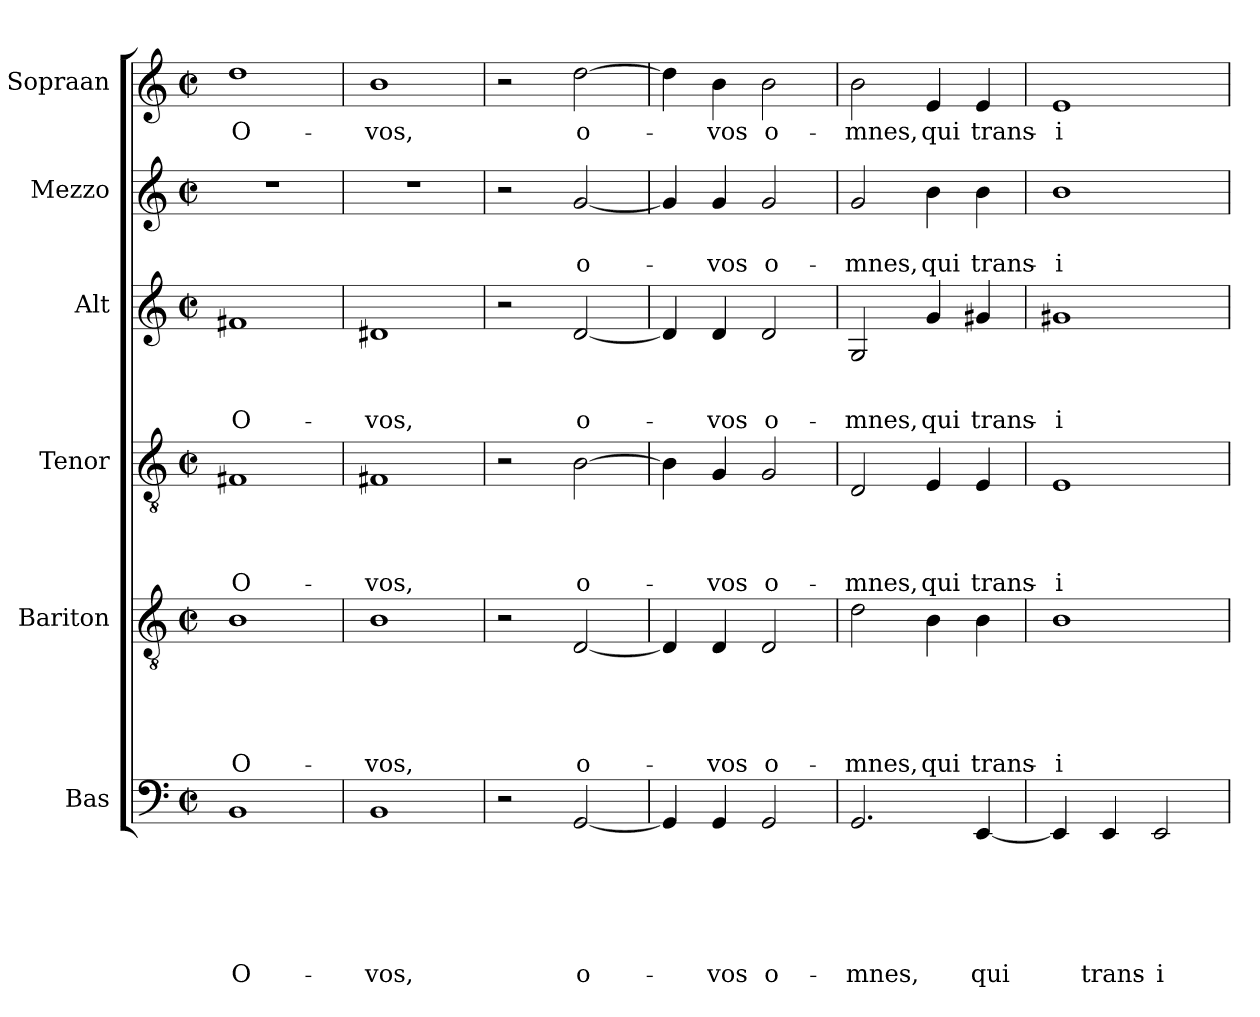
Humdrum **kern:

**kern	**text	**text	**text	**text	**text	**text	**kern	**text	**text	**text	**text	**text	**kern	**text	**text	**text	**text	**kern	**text	**text	**text	**kern	**text	**text	**kern	**text
*part6	*part6	*part6	*part6	*part6	*part6	*part6	*part5	*part5	*part5	*part5	*part5	*part5	*part4	*part4	*part4	*part4	*part4	*part3	*part3	*part3	*part3	*part2	*part2	*part2	*part1	*part1
*staff6	*staff6	*staff6	*staff6	*staff6	*staff6	*staff6	*staff5	*staff5	*staff5	*staff5	*staff5	*staff5	*staff4	*staff4	*staff4	*staff4	*staff4	*staff3	*staff3	*staff3	*staff3	*staff2	*staff2	*staff2	*staff1	*staff1
*I"Bas	*	*	*	*	*	*	*I"Bariton	*	*	*	*	*	*I"Tenor	*	*	*	*	*I"Alt	*	*	*	*I"Mezzo	*	*	*I"Sopraan	*
*I'B	*	*	*	*	*	*	*I'Br	*	*	*	*	*	*I'T	*	*	*	*	*I'A	*	*	*	*	*	*	*I'S	*
*clefF4	*	*	*	*	*	*	*clefGv2	*	*	*	*	*	*clefGv2	*	*	*	*	*clefG2	*	*	*	*clefG2	*	*	*clefG2	*
*k[]	*	*	*	*	*	*	*k[]	*	*	*	*	*	*k[]	*	*	*	*	*k[]	*	*	*	*k[]	*	*	*k[]	*
*C:	*	*	*	*	*	*	*C:	*	*	*	*	*	*C:	*	*	*	*	*C:	*	*	*	*C:	*	*	*C:	*
*M2/2	*	*	*	*	*	*	*M2/2	*	*	*	*	*	*M2/2	*	*	*	*	*M2/2	*	*	*	*M2/2	*	*	*M2/2	*
*met(c|)	*	*	*	*	*	*	*met(c|)	*	*	*	*	*	*met(c|)	*	*	*	*	*met(c|)	*	*	*	*met(c|)	*	*	*met(c|)	*
=1	=1	=1	=1	=1	=1	=1	=1	=1	=1	=1	=1	=1	=1	=1	=1	=1	=1	=1	=1	=1	=1	=1	=1	=1	=1	=1
!	!	!	!	!	!	!LO:LY:b	!	!	!	!	!	!LO:LY:b	!	!	!	!	!LO:LY:b	!	!	!	!LO:LY:b	!	!	!	!	!LO:LY:b
1BB	.	.	.	.	.	O-	1B	.	.	.	.	O-	1F#X	.	.	.	O-	1f#X	.	.	O-	1r	.	.	1dd	O-
=2	=2	=2	=2	=2	=2	=2	=2	=2	=2	=2	=2	=2	=2	=2	=2	=2	=2	=2	=2	=2	=2	=2	=2	=2	=2	=2
!	!	!	!	!	!	!LO:LY:b	!	!	!	!	!	!LO:LY:b	!	!	!	!	!LO:LY:b	!	!	!	!LO:LY:b	!	!	!	!	!LO:LY:b
1BB	.	.	.	.	.	-vos,	1B	.	.	.	.	-vos,	1F#X	.	.	.	-vos,	1d#X	.	.	-vos,	1r	.	.	1b	-vos,
=3	=3	=3	=3	=3	=3	=3	=3	=3	=3	=3	=3	=3	=3	=3	=3	=3	=3	=3	=3	=3	=3	=3	=3	=3	=3	=3
2r	.	.	.	.	.	.	2r	.	.	.	.	.	2r	.	.	.	.	2r	.	.	.	2r	.	.	2r	.
!	!	!	!	!	!	!LO:LY:b	!	!	!	!	!	!LO:LY:b	!	!	!	!	!LO:LY:b	!	!	!	!LO:LY:b	!	!	!LO:LY:b	!	!LO:LY:b
[2GG/	.	.	.	.	.	o-	[2D/	.	.	.	.	o-	[2B\	.	.	.	o-	[2d/	.	.	o-	[2g/	.	o-	[2dd\	o-
=4	=4	=4	=4	=4	=4	=4	=4	=4	=4	=4	=4	=4	=4	=4	=4	=4	=4	=4	=4	=4	=4	=4	=4	=4	=4	=4
4GG/]	.	.	.	.	.	.	4D/]	.	.	.	.	.	4B\]	.	.	.	.	4d/]	.	.	.	4g/]	.	.	4dd\]	.
!	!	!	!	!	!	!LO:LY:b	!	!	!	!	!	!LO:LY:b	!	!	!	!	!LO:LY:b	!	!	!	!LO:LY:b	!	!	!LO:LY:b	!	!LO:LY:b
4GG/	.	.	.	.	.	-vos	4D/	.	.	.	.	-vos	4G/	.	.	.	-vos	4d/	.	.	-vos	4g/	.	-vos	4b\	-vos
!	!	!	!	!	!	!LO:LY:b	!	!	!	!	!	!LO:LY:b	!	!	!	!	!LO:LY:b	!	!	!	!LO:LY:b	!	!	!LO:LY:b	!	!LO:LY:b
2GG/	.	.	.	.	.	o-	2D/	.	.	.	.	o-	2G/	.	.	.	o-	2d/	.	.	o-	2g/	.	o-	2b\	o-
=5	=5	=5	=5	=5	=5	=5	=5	=5	=5	=5	=5	=5	=5	=5	=5	=5	=5	=5	=5	=5	=5	=5	=5	=5	=5	=5
!	!	!	!	!	!	!LO:LY:b	!	!	!	!	!	!LO:LY:b	!	!	!	!	!LO:LY:b	!	!	!	!LO:LY:b	!	!	!LO:LY:b	!	!LO:LY:b
2.GG/	.	.	.	.	.	-mnes,	2d\	.	.	.	.	-mnes,	2D/	.	.	.	-mnes,	2G/	.	.	-mnes,	2g/	.	-mnes,	2b\	-mnes,
!	!	!	!	!	!	!	!	!	!	!	!	!LO:LY:b	!	!	!	!	!LO:LY:b	!	!	!	!LO:LY:b	!	!	!LO:LY:b	!	!LO:LY:b
.	.	.	.	.	.	.	4B\	.	.	.	.	qui	4E/	.	.	.	qui	4g/	.	.	qui	4b\	.	qui	4e/	qui
!	!	!	!	!	!	!LO:LY:b	!	!	!	!	!	!LO:LY:b	!	!	!	!	!LO:LY:b	!	!	!	!LO:LY:b	!	!	!LO:LY:b	!	!LO:LY:b
[4EE/	.	.	.	.	.	qui	4B\	.	.	.	.	trans-	4E/	.	.	.	trans-	4g#X/	.	.	trans-	4b\	.	trans-	4e/	trans-
=6	=6	=6	=6	=6	=6	=6	=6	=6	=6	=6	=6	=6	=6	=6	=6	=6	=6	=6	=6	=6	=6	=6	=6	=6	=6	=6
!	!	!	!	!	!	!	!	!	!	!	!	!LO:LY:b	!	!	!	!	!LO:LY:b	!	!	!	!LO:LY:b	!	!	!LO:LY:b	!	!LO:LY:b
4EE/]	.	.	.	.	.	.	1B	.	.	.	.	-i-	1E	.	.	.	-i-	1g#X	.	.	-i-	1b	.	-i-	1e	-i-
!	!	!	!	!	!	!LO:LY:b	!	!	!	!	!	!	!	!	!	!	!	!	!	!	!	!	!	!	!	!
4EE/	.	.	.	.	.	trans-	.	.	.	.	.	.	.	.	.	.	.	.	.	.	.	.	.	.	.	.
!	!	!	!	!	!	!LO:LY:b	!	!	!	!	!	!	!	!	!	!	!	!	!	!	!	!	!	!	!	!
2EE/	.	.	.	.	.	-i-	.	.	.	.	.	.	.	.	.	.	.	.	.	.	.	.	.	.	.	.
=	=	=	=	=	=	=	=	=	=	=	=	=	=	=	=	=	=	=	=	=	=	=	=	=	=	=
*-	*-	*-	*-	*-	*-	*-	*-	*-	*-	*-	*-	*-	*-	*-	*-	*-	*-	*-	*-	*-	*-	*-	*-	*-	*-	*-
